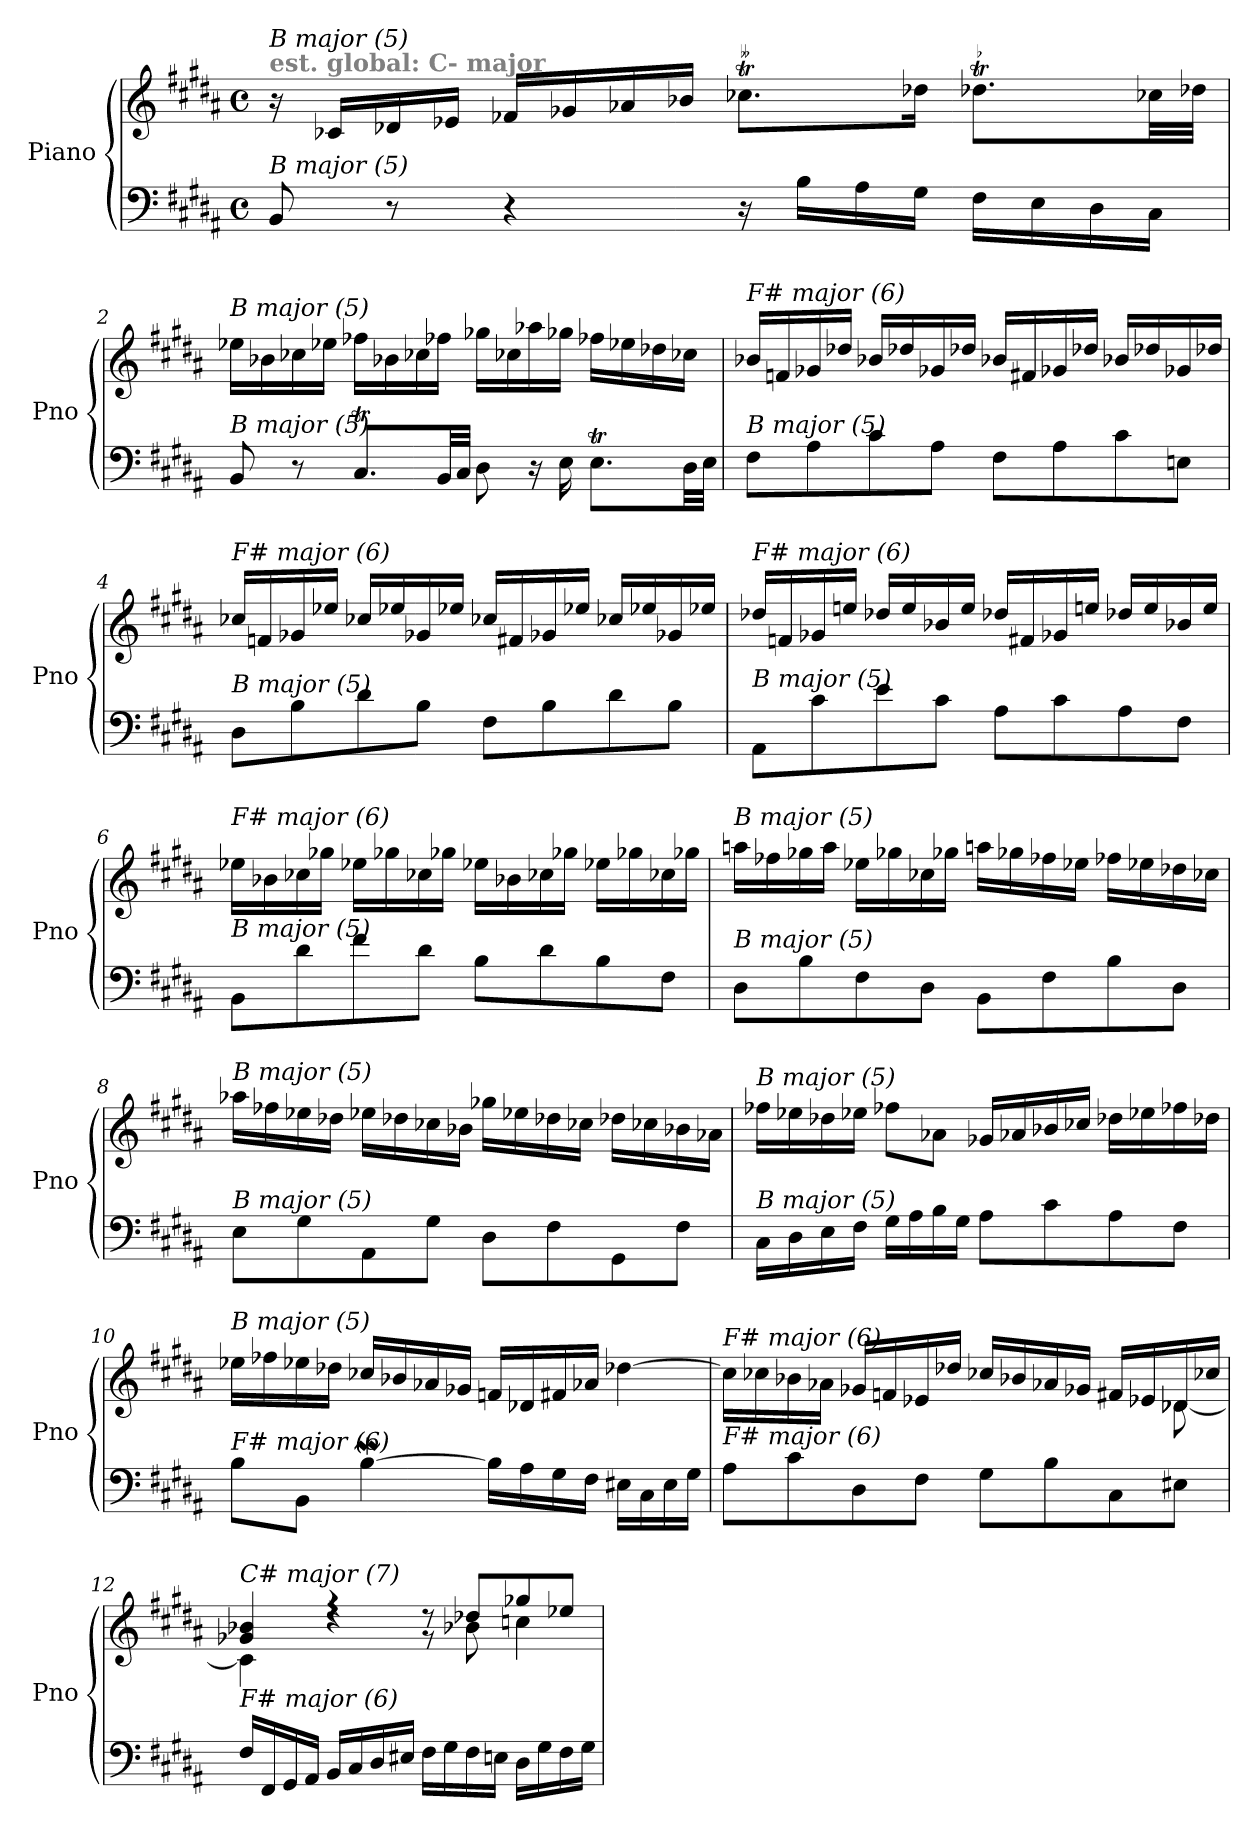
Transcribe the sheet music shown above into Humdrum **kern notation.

**kern	**kern
*part1	*part1
*staff2	*staff1
*I"Piano	*
*I'Pno	*
*clefF4	*clefG2
*k[f#c#g#d#a#]	*k[f#c#g#d#a#]
*M4/4	*M4/4
*met(c)	*met(c)
=1	=1
!	!LO:TX:a:B:color=#808080:t=est. global&colon; C- major
!	!LO:TX:i:t=B major (5)
!LO:TX:i:t=B major (5)	!
8BB/	16r
.	16c-Xi/LL
8r	16d-Xi/
.	16e-Xi/JJ
4r	16f-Xi/LL
.	16g-Xi/
.	16a-Xi/
.	16b-Xi/JJ
16r	8.cc-Xti\L
16B\LL	.
16A#\	.
16G#\JJ	16dd-Xi\Jk
16F#\LL	8.dd-XTi\L
16E\	.
16D#\	.
16C#\JJ	32cc-Xi\LL
.	32dd-Xi\JJJ
=2	=2
!	!LO:TX:i:t=B major (5)
!LO:TX:i:t=B major (5)	!
8BB/	16ee-Xi\LL
.	16b-Xi\
8r	16cc-Xi\
.	16ee-Xi\JJ
8.C#T/L	16ff-Xi\LL
.	16b-Xi\
.	16cc-Xi\
32BB/LL	16ff-Xi\JJ
32C#/JJJ	.
8D#\	16gg-Xi\LL
.	16cc-Xi\
16r	16aa-Xi\
16E\	16gg-Xi\JJ
8.ET\L	16ff-Xi\LL
.	16ee-Xi\
.	16dd-Xi\
32D#\LL	16cc-Xi\JJ
32E\JJJ	.
=3	=3
!	!LO:TX:i:t=F# major (6)
!LO:TX:i:t=B major (5)	!
8F#\L	16b-Xi/LL
.	16fni/
8A#\	16g-Xi/
.	16dd-Xi/JJ
8c#\	16b-Xi/LL
.	16dd-Xi/
8A#\J	16g-Xi/
.	16dd-Xi/JJ
8F#\L	16b-Xi/LL
.	16f#Xi/
8A#\	16g-Xi/
.	16dd-Xi/JJ
8c#\	16b-Xi/LL
.	16dd-Xi/
8En\J	16g-Xi/
.	16dd-Xi/JJ
!!LO:LB:g=z
=4	=4
!	!LO:TX:i:t=F# major (6)
!LO:TX:i:t=B major (5)	!
8D#\L	16cc-Xi/LL
.	16fni/
8B\	16g-Xi/
.	16ee-Xi/JJ
8d#\	16cc-Xi/LL
.	16ee-Xi/
8B\J	16g-Xi/
.	16ee-Xi/JJ
8F#\L	16cc-Xi/LL
.	16f#Xi/
8B\	16g-Xi/
.	16ee-Xi/JJ
8d#\	16cc-Xi/LL
.	16ee-Xi/
8B\J	16g-Xi/
.	16ee-Xi/JJ
=5	=5
!	!LO:TX:i:t=F# major (6)
!LO:TX:i:t=B major (5)	!
8AA#/L	16dd-Xi/LL
.	16fni/
8c#\	16g-Xi/
.	16een/JJ
8e\	16dd-Xi/LL
.	16ee/
8c#\J	16b-Xi/
.	16ee/JJ
8A#\L	16dd-Xi/LL
.	16f#Xi/
8c#\	16g-Xi/
.	16een/JJ
8A#\	16dd-Xi/LL
.	16ee/
8F#\J	16b-Xi/
.	16ee/JJ
=6	=6
!	!LO:TX:i:t=F# major (6)
!LO:TX:i:t=B major (5)	!
8BB\L	16ee-Xi\LL
.	16b-Xi\
8d#\	16cc-Xi\
.	16gg-Xi\JJ
8f#\	16ee-Xi\LL
.	16gg-Xi\
8d#\J	16cc-Xi\
.	16gg-Xi\JJ
8B\L	16ee-Xi\LL
.	16b-Xi\
8d#\	16cc-Xi\
.	16gg-Xi\JJ
8B\	16ee-Xi\LL
.	16gg-Xi\
8F#\J	16cc-Xi\
.	16gg-Xi\JJ
!!LO:LB:g=z
=7	=7
!	!LO:TX:i:t=B major (5)
!LO:TX:i:t=B major (5)	!
8D#\L	16aan\LL
.	16ff-Xi\
8B\	16gg-Xi\
.	16aa\JJ
8F#\	16ee-Xi\LL
.	16gg-Xi\
8D#\J	16cc-Xi\
.	16gg-Xi\JJ
8BB\L	16aan\LL
.	16gg-Xi\
8F#\	16ff-Xi\
.	16ee-Xi\JJ
8B\	16ff-Xi\LL
.	16ee-Xi\
8D#\J	16dd-Xi\
.	16cc-Xi\JJ
=8	=8
!	!LO:TX:i:t=B major (5)
!LO:TX:i:t=B major (5)	!
8E\L	16aa-Xi\LL
.	16ff-Xi\
8G#\	16ee-Xi\
.	16dd-Xi\JJ
8AA#\	16ee-Xi\LL
.	16dd-Xi\
8G#\J	16cc-Xi\
.	16b-Xi\JJ
8D#\L	16gg-Xi\LL
.	16ee-Xi\
8F#\	16dd-Xi\
.	16cc-Xi\JJ
8GG#\	16dd-Xi\LL
.	16cc-Xi\
8F#\J	16b-Xi\
.	16a-Xi\JJ
=9	=9
!	!LO:TX:i:t=B major (5)
!LO:TX:i:t=B major (5)	!
16C#\LL	16ff-Xi\LL
16D#\	16ee-Xi\
16E\	16dd-Xi\
16F#\JJ	16ee-Xi\JJ
16G#\LL	8ff-Xi\L
16A#\	.
16B\	8a-Xi\J
16G#\JJ	.
8A#\L	16g-Xi/LL
.	16a-Xi/
8c#\	16b-Xi/
.	16cc-Xi/JJ
8A#\	16dd-Xi\LL
.	16ee-Xi\
8F#\J	16ff-Xi\
.	16dd-Xi\JJ
!!LO:LB:g=z
=10	=10
!	!LO:TX:i:t=B major (5)
!LO:TX:i:t=F# major (6)	!
8B\L	16ee-Xi\LL
.	16ff-Xi\
8BB\J	16ee-Xi\
.	16dd-Xi\JJ
[4Bw\	16cc-Xi/LL
.	16b-Xi/
.	16a-Xi/
.	16g-Xi/JJ
16B\LL]	16fni/LL
16A#\	16d-Xi/
16G#\	16f#i/
16F#\JJ	16a-Xi/JJ
16E#X\LL	[4dd-Xi\
16C#\	.
16E#\	.
16G#\JJ	.
=11	=11
*^	*^
!	!	!LO:TX:i:t=F# major (6)	!
!LO:TX:i:t=F# major (6)	!	!	!
2..ryy	8A#\L	16cc#\LL]	2..ryy
.	.	16cc-Xi\	.
.	8c#\	16b-Xi\	.
.	.	16a-Xi\JJ	.
.	8D#\	16g-Xi/LL	.
.	.	16fni/	.
.	8F#\J	16e-Xi/	.
.	.	16dd-Xi/JJ	.
.	8G#\L	16cc-Xi/LL	.
.	.	16b-Xi/	.
.	8B\	16a-Xi/	.
.	.	16g-Xi/JJ	.
.	8C#\	16f#Xi/LL	.
.	.	16e-Xi/	.
8ryy	8E#X\J	16d-Xi/	[8d-Xi\
.	.	16cc-Xi/JJ	.
*v	*v	*	*
=12	=12	=12
!	!LO:TX:i:t=C# major (7)	!
!LO:TX:i:t=F# major (6)	!	!
16F#/LL	4g-Xi/ 4b-Xi/	4c#\]
16FF#/	.	.
16GG#/	.	.
16AA#/JJ	.	.
16BB/LL	4r	4rdd
16C#/	.	.
16D#/	.	.
16E#X/JJ	.	.
16F#\LL	8rg	8rdd
16G#\	.	.
16F#\	8dd-Xi/L	8b-Xi\
16En\JJ	.	.
16D#\LL	8gg-Xi/	4ccni\
16G#\	.	.
16F#\	8ee-Xi/J	.
16G#\JJ	.	.
*	*v	*v
=	=
*-	*-
